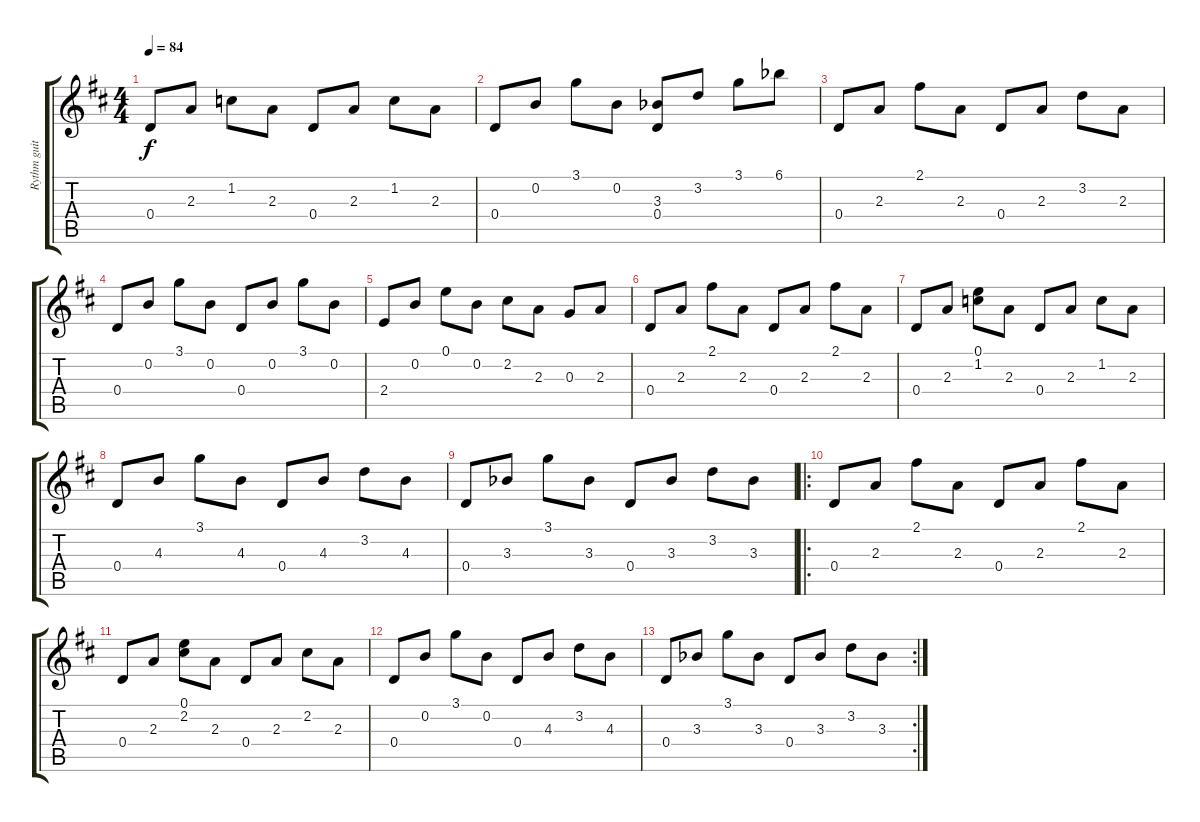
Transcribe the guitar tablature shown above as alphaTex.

\track ("Rythm guitar" "Rythm guit") {instrument acousticguitarnylon}
\staff {score tabs}
\tuning (E4 B3 G3 D3 A2 E2) {hide}
\ts (4 4)
\tempo 84
\clef g2
\ks d
0.4.8{dy f} 2.3.8 1.2.8 2.3.8 0.4.8 2.3.8 1.2.8 2.3.8 |
0.4.8 0.2.8 3.1.8 0.2.8 (3.3{acc b} 0.4).8 3.2.8 3.1.8 6.1{acc b}.8 |
0.4.8 2.3.8 2.1.8 2.3.8 0.4.8 2.3.8 3.2.8 2.3.8 |
0.4.8 0.2.8 3.1.8 0.2.8 0.4.8 0.2.8 3.1.8 0.2.8 |
2.4.8 0.2.8 0.1.8 0.2.8 2.2.8 2.3.8 0.3.8 2.3.8 |
0.4.8 2.3.8 2.1.8 2.3.8 0.4.8 2.3.8 2.1.8 2.3.8 |
0.4.8 2.3.8 (0.1 1.2).8 2.3.8 0.4.8 2.3.8 1.2.8 2.3.8 |
0.4.8 4.3.8 3.1.8 4.3.8 0.4.8 4.3.8 3.2.8 4.3.8 |
0.4.8 3.3{acc b}.8 3.1.8 3.3{acc b}.8 0.4.8 3.3{acc b}.8 3.2.8 3.3{acc b}.8 |
\ro
0.4.8 2.3.8 2.1.8 2.3.8 0.4.8 2.3.8 2.1.8 2.3.8 |
0.4.8 2.3.8 (0.1 2.2).8 2.3.8 0.4.8 2.3.8 2.2.8 2.3.8 |
0.4.8 0.2.8 3.1.8 0.2.8 0.4.8 4.3.8 3.2.8 4.3.8 |
\rc 2
0.4.8 3.3{acc b}.8 3.1.8 3.3{acc b}.8 0.4.8 3.3{acc b}.8 3.2.8 3.3{acc b}.8
